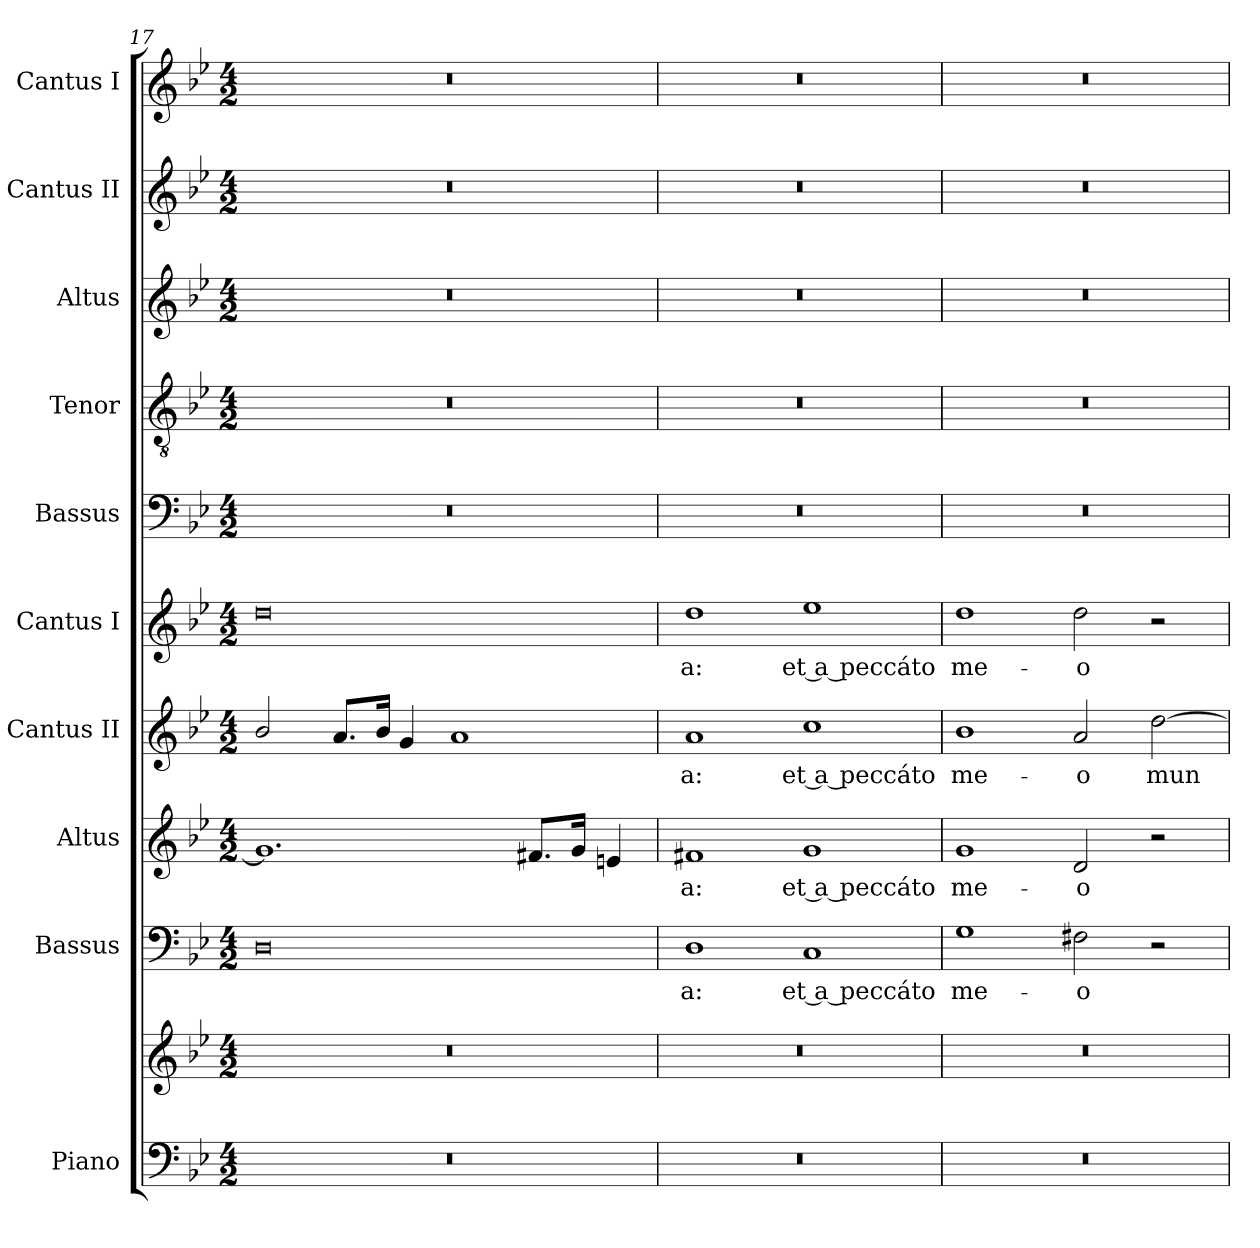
**kern	**kern	**kern	**text	**kern	**text	**kern	**text	**kern	**text	**kern	**kern	**kern	**kern	**kern
*part10	*part10	*part9	*part9	*part8	*part8	*part7	*part7	*part6	*part6	*part5	*part4	*part3	*part2	*part1
*staff11	*staff10	*staff9	*staff9	*staff8	*staff8	*staff7	*staff7	*staff6	*staff6	*staff5	*staff4	*staff3	*staff2	*staff1
*I"Piano	*	*I"Bassus	*	*I"Altus	*	*I"Cantus II	*	*I"Cantus I	*	*I"Bassus	*I"Tenor	*I"Altus	*I"Cantus II	*I"Cantus I
*I'Pno	*	*I'B.	*	*I'A.	*	*I'C.2	*	*I'C.1	*	*I'B.	*I'T.	*I'A.	*I'C.2	*I'C.1
!!LO:LB:g=z
*clefF4	*clefG2	*clefF4	*	*clefG2	*	*clefG2	*	*clefG2	*	*clefF4	*clefGv2	*clefG2	*clefG2	*clefG2
*	*	*	*	*	*	*	*	*	*	*	*ITrd7c12	*	*	*
*k[b-e-]	*k[b-e-]	*k[b-e-]	*	*k[b-e-]	*	*k[b-e-]	*	*k[b-e-]	*	*k[b-e-]	*k[b-e-]	*k[b-e-]	*k[b-e-]	*k[b-e-]
*B-:	*B-:	*B-:	*	*B-:	*	*B-:	*	*B-:	*	*B-:	*B-:	*B-:	*B-:	*B-:
*M4/2	*M4/2	*M4/2	*	*M4/2	*	*M4/2	*	*M4/2	*	*M4/2	*M4/2	*M4/2	*M4/2	*M4/2
=17	=17	=17	=17	=17	=17	=17	=17	=17	=17	=17	=17	=17	=17	=17
!LO:N:vis=1	!LO:N:vis=1	!	!	!	!	!	!	!	!	!LO:N:vis=1	!LO:N:vis=1	!LO:N:vis=1	!LO:N:vis=1	!LO:N:vis=1
0r	0r	0Di	.	1.gi]	.	2b-i/	.	0ddi	.	0r	0r	0r	0r	0r
.	.	.	.	.	.	8.ai/L	.	.	.	.	.	.	.	.
.	.	.	.	.	.	16b-i/Jk	.	.	.	.	.	.	.	.
.	.	.	.	.	.	4gi/	.	.	.	.	.	.	.	.
.	.	.	.	.	.	1ai	.	.	.	.	.	.	.	.
.	.	.	.	8.f#Xi/L	.	.	.	.	.	.	.	.	.	.
.	.	.	.	16gi/Jk	.	.	.	.	.	.	.	.	.	.
.	.	.	.	4eni/	.	.	.	.	.	.	.	.	.	.
=18	=18	=18	=18	=18	=18	=18	=18	=18	=18	=18	=18	=18	=18	=18
!LO:N:vis=1	!LO:N:vis=1	!	!	!	!	!	!	!	!	!	!	!	!	!
!	!	!	!LO:LY:b:color=#000000	!	!	!	!	!	!	!	!	!	!	!
!	!	!	!	!	!LO:LY:b:color=#000000	!	!	!	!	!	!	!	!	!
!	!	!	!	!	!	!	!LO:LY:b:color=#000000	!	!	!	!	!	!	!
!	!	!	!	!	!	!	!	!	!LO:LY:b:color=#000000	!LO:N:vis=1	!LO:N:vis=1	!LO:N:vis=1	!LO:N:vis=1	!LO:N:vis=1
0r	0r	1Di	-a:	1f#Xi	-a:	1ai	-a:	1ddi	-a:	0r	0r	0r	0r	0r
!	!	!	!LO:LY:b:color=#000000	!	!	!	!	!	!	!	!	!	!	!
!	!	!	!	!	!LO:LY:b:color=#000000	!	!	!	!	!	!	!	!	!
!	!	!	!	!	!	!	!LO:LY:b:color=#000000	!	!	!	!	!	!	!
!	!	!	!	!	!	!	!	!	!LO:LY:b:color=#000000	!	!	!	!	!
.	.	1Ci	et a peccáto	1gi	et a peccáto	1cci	et a peccáto	1ee-i	et a peccáto	.	.	.	.	.
=19	=19	=19	=19	=19	=19	=19	=19	=19	=19	=19	=19	=19	=19	=19
!LO:N:vis=1	!LO:N:vis=1	!	!	!	!	!	!	!	!	!	!	!	!	!
!	!	!	!LO:LY:b:color=#000000	!	!	!	!	!	!	!	!	!	!	!
!	!	!	!	!	!LO:LY:b:color=#000000	!	!	!	!	!	!	!	!	!
!	!	!	!	!	!	!	!LO:LY:b:color=#000000	!	!	!	!	!	!	!
!	!	!	!	!	!	!	!	!	!LO:LY:b:color=#000000	!LO:N:vis=1	!LO:N:vis=1	!LO:N:vis=1	!LO:N:vis=1	!LO:N:vis=1
0r	0r	1Gi	me-	1gi	me-	1b-i	me-	1ddi	me-	0r	0r	0r	0r	0r
!	!	!	!LO:LY:b:color=#000000	!	!	!	!	!	!	!	!	!	!	!
!	!	!	!	!	!LO:LY:b:color=#000000	!	!	!	!	!	!	!	!	!
!	!	!	!	!	!	!	!LO:LY:b:color=#000000	!	!	!	!	!	!	!
!	!	!	!	!	!	!	!	!	!LO:LY:b:color=#000000	!	!	!	!	!
.	.	2F#Xi\	-o	2di/	-o	2ai/	-o	2ddi\	-o	.	.	.	.	.
!	!	!	!	!	!	!	!LO:LY:b:color=#000000	!	!	!	!	!	!	!
.	.	2r	.	2r	.	[2ddi\	mun-	2r	.	.	.	.	.	.
=	=	=	=	=	=	=	=	=	=	=	=	=	=	=
*-	*-	*-	*-	*-	*-	*-	*-	*-	*-	*-	*-	*-	*-	*-
